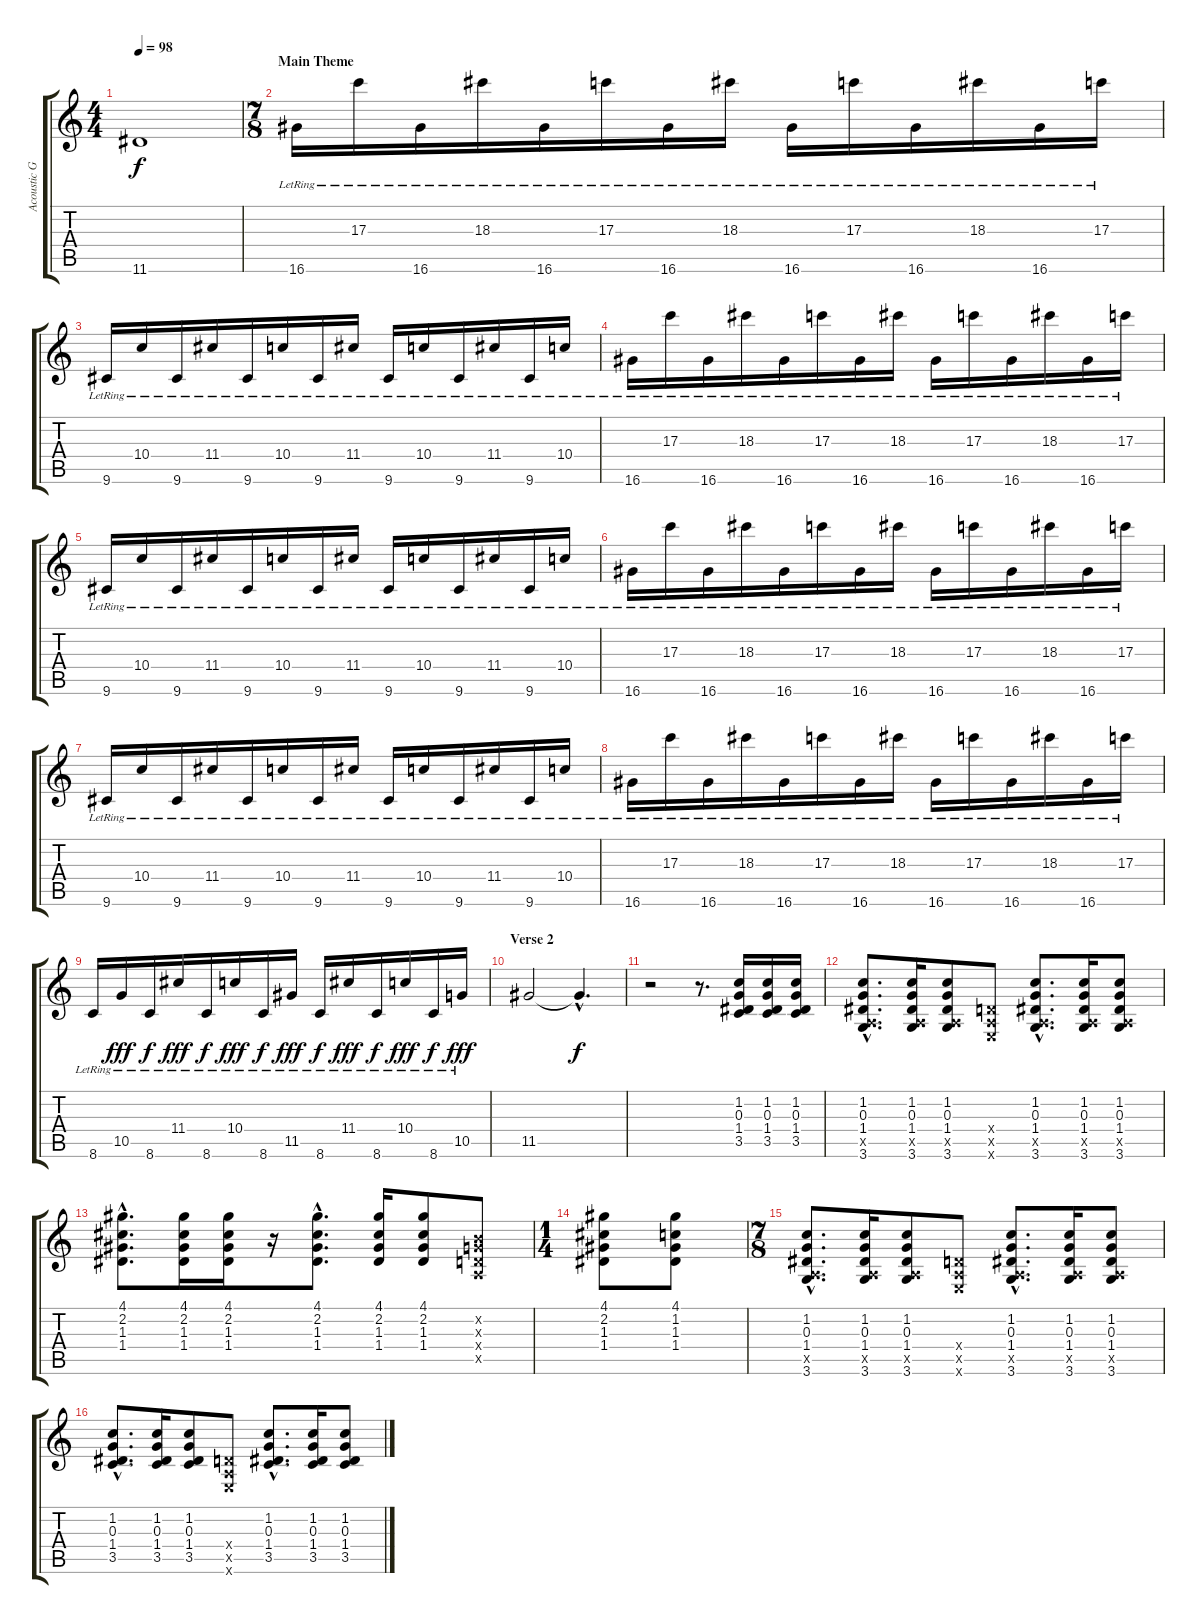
\track ("Acoustic Guitar" "Acoustic G") {instrument acousticguitarsteel}
\staff {score tabs}
\tuning (E4 B3 G3 D3 A2 E2) {hide}
\ts (4 4)
\tempo 98
\clef g2
\ks c
11.6{t}.1{dy f} |
\ts (7 8)
\section ("" "Main Theme")
16.6{lr}.16{volume 14} 17.3{lr}.16 16.6{lr}.16 18.3{lr}.16 16.6{lr}.16 17.3{lr}.16 16.6{lr}.16 18.3{lr}.16 16.6{lr}.16 17.3{lr}.16 16.6{lr}.16 18.3{lr}.16 16.6{lr}.16 17.3{lr}.16 |
9.6{lr}.16 10.4{lr}.16 9.6{lr}.16 11.4{lr}.16 9.6{lr}.16 10.4{lr}.16 9.6{lr}.16 11.4{lr}.16 9.6{lr}.16 10.4{lr}.16 9.6{lr}.16 11.4{lr}.16 9.6{lr}.16 10.4{lr}.16 |
16.6{lr}.16 17.3{lr}.16 16.6{lr}.16 18.3{lr}.16 16.6{lr}.16 17.3{lr}.16 16.6{lr}.16 18.3{lr}.16 16.6{lr}.16 17.3{lr}.16 16.6{lr}.16 18.3{lr}.16 16.6{lr}.16 17.3{lr}.16 |
9.6{lr}.16 10.4{lr}.16 9.6{lr}.16 11.4{lr}.16 9.6{lr}.16 10.4{lr}.16 9.6{lr}.16 11.4{lr}.16 9.6{lr}.16 10.4{lr}.16 9.6{lr}.16 11.4{lr}.16 9.6{lr}.16 10.4{lr}.16 |
16.6{lr}.16 17.3{lr}.16 16.6{lr}.16 18.3{lr}.16 16.6{lr}.16 17.3{lr}.16 16.6{lr}.16 18.3{lr}.16 16.6{lr}.16 17.3{lr}.16 16.6{lr}.16 18.3{lr}.16 16.6{lr}.16 17.3{lr}.16 |
9.6{lr}.16 10.4{lr}.16 9.6{lr}.16 11.4{lr}.16 9.6{lr}.16 10.4{lr}.16 9.6{lr}.16 11.4{lr}.16 9.6{lr}.16 10.4{lr}.16 9.6{lr}.16 11.4{lr}.16 9.6{lr}.16 10.4{lr}.16 |
16.6{lr}.16 17.3{lr}.16 16.6{lr}.16 18.3{lr}.16 16.6{lr}.16 17.3{lr}.16 16.6{lr}.16 18.3{lr}.16 16.6{lr}.16 17.3{lr}.16 16.6{lr}.16 18.3{lr}.16 16.6{lr}.16 17.3{lr}.16 |
8.6{lr}.16 10.5{lr}.16{dy fff} 8.6{lr}.16{dy f} 11.4{lr}.16{dy fff} 8.6{lr}.16{dy f} 10.4{lr}.16{dy fff} 8.6{lr}.16{dy f} 11.5{lr}.16{dy fff} 8.6{lr}.16{dy f} 11.4{lr}.16{dy fff} 8.6{lr}.16{dy f} 10.4{lr}.16{dy fff} 8.6{lr}.16{dy f} 10.5{lr}.16{dy fff} |
\section ("" "Verse 2")
11.5.2 11.5{hac t}.4{d dy f} |
r.2 r.8{d} (1.2 0.3 1.4 3.5).16 (1.2 0.3 1.4 3.5).16 (1.2 0.3 1.4 3.5).16 |
(1.2{hac} 0.3{hac} 1.4{hac} 0.5{hac x} 3.6{hac}).8{d} (1.2 0.3 1.4 0.5{x} 3.6).16 (1.2 0.3 1.4 0.5{x} 3.6).8 (0.4{x} 0.5{x} 0.6{x}).8 (1.2{hac} 0.3{hac} 1.4{hac} 0.5{hac x} 3.6{hac}).8{d} (1.2 0.3 1.4 0.5{x} 3.6).16 (1.2 0.3 1.4 0.5{x} 3.6).8 |
(4.1{hac} 2.2{hac} 1.3{hac} 1.4{hac}).8{d} (4.1 2.2 1.3 1.4).16 (4.1 2.2 1.3 1.4).16 r.16 (4.1{hac} 2.2{hac} 1.3{hac} 1.4{hac}).8{d} (4.1 2.2 1.3 1.4).16 (4.1 2.2 1.3 1.4).8 (0.2{x} 0.3{x} 0.4{x} 0.5{x}).8 |
\ts (1 4)
(4.1 2.2 1.3 1.4).8 (4.1 1.2 1.3 1.4).8 |
\ts (7 8)
(1.2{hac} 0.3{hac} 1.4{hac} 0.5{hac x} 3.6{hac}).8{d} (1.2 0.3 1.4 0.5{x} 3.6).16 (1.2 0.3 1.4 0.5{x} 3.6).8 (0.4{x} 0.5{x} 0.6{x}).8 (1.2{hac} 0.3{hac} 1.4{hac} 0.5{hac x} 3.6{hac}).8{d} (1.2 0.3 1.4 0.5{x} 3.6).16 (1.2 0.3 1.4 0.5{x} 3.6).8 |
(1.2{hac} 0.3{hac} 1.4{hac} 3.5{hac}).8{d} (1.2 0.3 1.4 3.5).16 (1.2 0.3 1.4 3.5).8 (0.4{x} 0.5{x} 0.6{x}).8 (1.2{hac} 0.3{hac} 1.4{hac} 3.5{hac}).8{d} (1.2 0.3 1.4 3.5).16 (1.2 0.3 1.4 3.5).8
